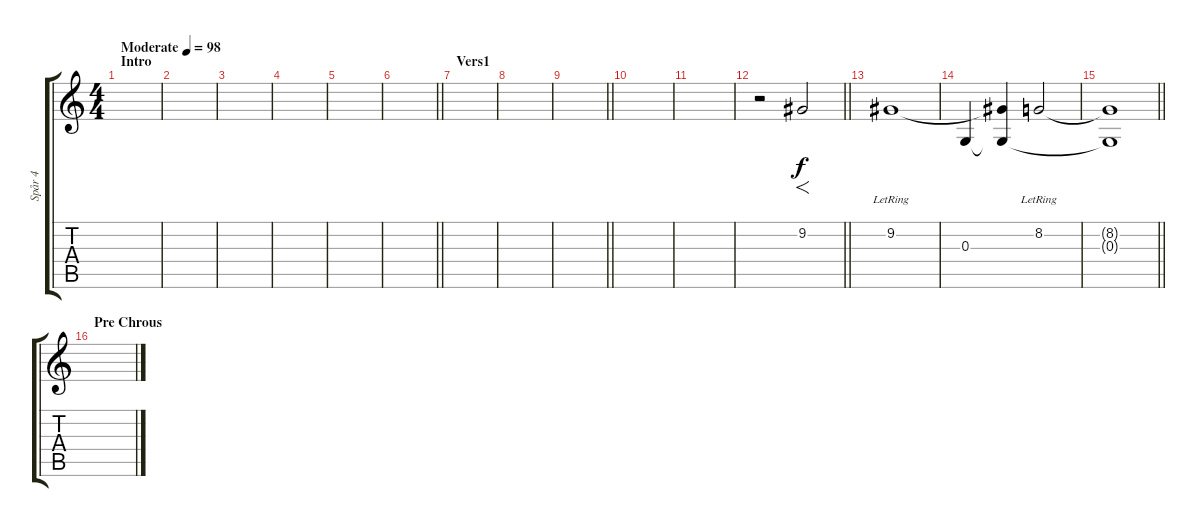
\track ("Spår 4" "Spår 4") {instrument stringensemble1}
\staff {score tabs}
\tuning (E4 B3 G3 D3 A2 E2) {hide}
\ts (4 4)
\section ("" "Intro")
\tempo (98 "Moderate")
\clef g2
\ks c
|
|
|
|
|
\barLineRight lightlight
|
\section ("" "Vers1")
|
|
\barLineRight lightlight
|
|
|
\barLineRight lightlight
r.2 9.2.2{f} |
9.2{lr}.1 |
0.3.4 (9.2{t} 0.3{t}).4 8.2{lr}.2 |
\barLineRight lightlight
(8.2{t} 0.3{t}).1 |
\section ("" "Pre Chrous")
